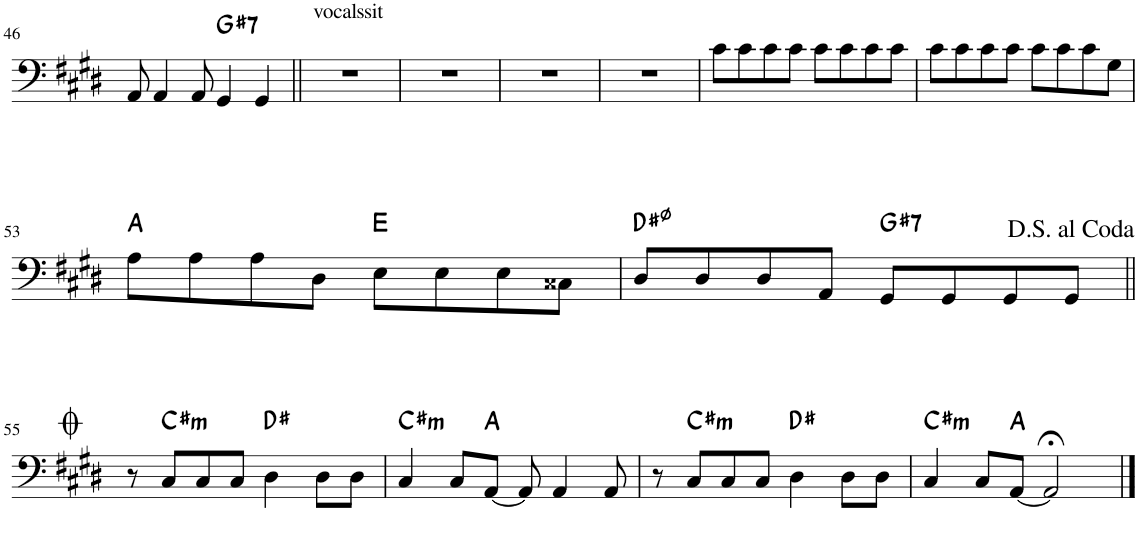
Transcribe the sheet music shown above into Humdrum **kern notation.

**kern	**harte
*part1	*part1
*staff1	*
*I"Akustinen basso	*
*I'Basso	*
!!LO:PB:g=z
*clefF4	*
*Trd7c12	*
*k[f#c#g#d#]	*
=46	=46
8AA/	.
4AA/	.
8AA/	.
!	!LO:H:kt=7
4GG#/	G#:7
4GG#/	.
=47||	=47||
!LO:TX:a:t=vocalssit	!
1r	.
=48	=48
1r	.
=49	=49
1r	.
=50	=50
1r	.
=51	=51
8c#\L	.
8c#\	.
8c#\	.
8c#\J	.
8c#\L	.
8c#\	.
8c#\	.
8c#\J	.
=52	=52
8c#\L	.
8c#\	.
8c#\	.
8c#\J	.
8c#\L	.
8c#\	.
8c#\	.
8G#\J	.
!!LO:LB:g=z
=53	=53
8A\L	A:maj
8A\	.
8A\	.
8D#\J	.
8E\L	E:maj
8E\	.
8E\	.
8C##X\J	.
=54	=54
8D#/L	D#:hdim7
8D#/	.
8D#/	.
8AA/J	.
!	!LO:H:kt=7
8GG#/L	G#:7
8GG#/	.
8GG#/	.
8GG#/J	.
!!LO:LB:g=z
=55||	=55||
8r	.
!	!LO:H:kt=m
8C#/L	C#:min
8C#/	.
8C#/J	.
4D#\	D#:maj
8D#\L	.
8D#\J	.
=56	=56
!	!LO:H:kt=m
4C#/	C#:min
8C#/L	.
[8AA/J	A:maj
8AA/]	.
4AA/	.
8AA/	.
=57	=57
8r	.
!	!LO:H:kt=m
8C#/L	C#:min
8C#/	.
8C#/J	.
4D#\	D#:maj
8D#\L	.
8D#\J	.
=58	=58
!	!LO:H:kt=m
4C#/	C#:min
8C#/L	.
[8AA/J	A:maj
2AA;</]	.
==	==
*-	*-
